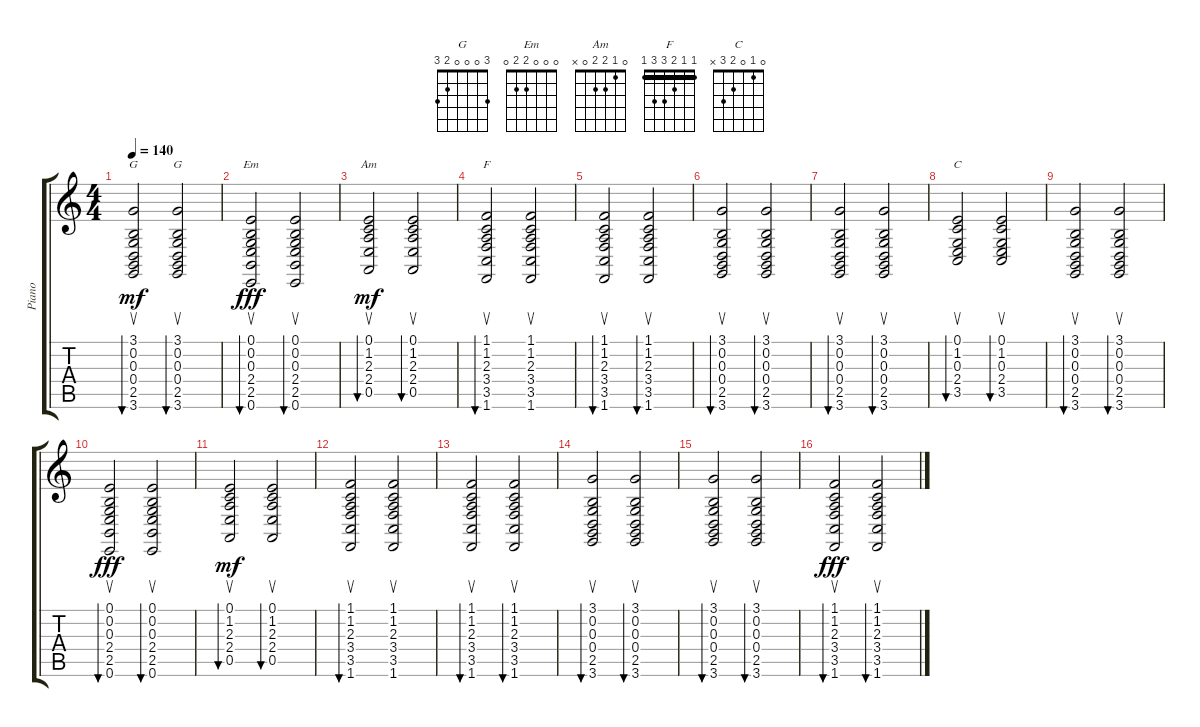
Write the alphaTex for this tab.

\track ("Piano" "Piano") {instrument brightacousticpiano}
\staff {score tabs}
\tuning (E4 B3 G3 D3 A2 E2) {hide}
\chord ("G" x x x x x x)
\chord ("G" 3 0 0 0 2 3)
\chord ("Em" 0 0 0 2 2 0)
\chord ("Am" 0 1 2 2 0 x)
\chord ("F" 1 1 2 3 3 1) {barre 1}
\chord ("C" 0 1 0 2 3 x)
\ts (4 4)
\tempo 140
\clef g2
\ks c
(3.1 0.2 0.3 0.4 2.5 3.6).2{su bu 30 ch "G" dy mf} (3.1 0.2 0.3 0.4 2.5 3.6).2{su bu 30 ch "G"} |
(0.1 0.2 0.3 2.4 2.5 0.6).2{su bu 30 ch "Em" dy fff} (0.1 0.2 0.3 2.4 2.5 0.6).2{su bu 30} |
(0.1 1.2 2.3 2.4 0.5).2{su bu 30 ch "Am" dy mf} (0.1 1.2 2.3 2.4 0.5).2{su bu 30} |
(1.1 1.2 2.3 3.4 3.5 1.6).2{su bu 30 ch "F"} (1.1 1.2 2.3 3.4 3.5 1.6).2{su} |
(1.1 1.2 2.3 3.4 3.5 1.6).2{su bu 30} (1.1 1.2 2.3 3.4 3.5 1.6).2{su bu 30} |
(3.1 0.2 0.3 0.4 2.5 3.6).2{su bu 30} (3.1 0.2 0.3 0.4 2.5 3.6).2{su bu 30} |
(3.1 0.2 0.3 0.4 2.5 3.6).2{su bu 30} (3.1 0.2 0.3 0.4 2.5 3.6).2{su bu 30} |
(0.1 1.2 0.3 2.4 3.5).2{su bu 30 ch "C"} (0.1 1.2 0.3 2.4 3.5).2{su bu 30} |
(3.1 0.2 0.3 0.4 2.5 3.6).2{su bu 30} (3.1 0.2 0.3 0.4 2.5 3.6).2{su bu 30} |
(0.1 0.2 0.3 2.4 2.5 0.6).2{su bu 30 dy fff} (0.1 0.2 0.3 2.4 2.5 0.6).2{su bu 30} |
(0.1 1.2 2.3 2.4 0.5).2{su bu 30 dy mf} (0.1 1.2 2.3 2.4 0.5).2{su bu 30} |
(1.1 1.2 2.3 3.4 3.5 1.6).2{su bu 30} (1.1 1.2 2.3 3.4 3.5 1.6).2{su} |
(1.1 1.2 2.3 3.4 3.5 1.6).2{su bu 30} (1.1 1.2 2.3 3.4 3.5 1.6).2{su bu 30} |
(3.1 0.2 0.3 0.4 2.5 3.6).2{su bu 30} (3.1 0.2 0.3 0.4 2.5 3.6).2{su bu 30} |
(3.1 0.2 0.3 0.4 2.5 3.6).2{su bu 30} (3.1 0.2 0.3 0.4 2.5 3.6).2{su bu 30} |
(1.1 1.2 2.3 3.4 3.5 1.6).2{su bu 30 dy fff} (1.1 1.2 2.3 3.4 3.5 1.6).2{su bu 30}
